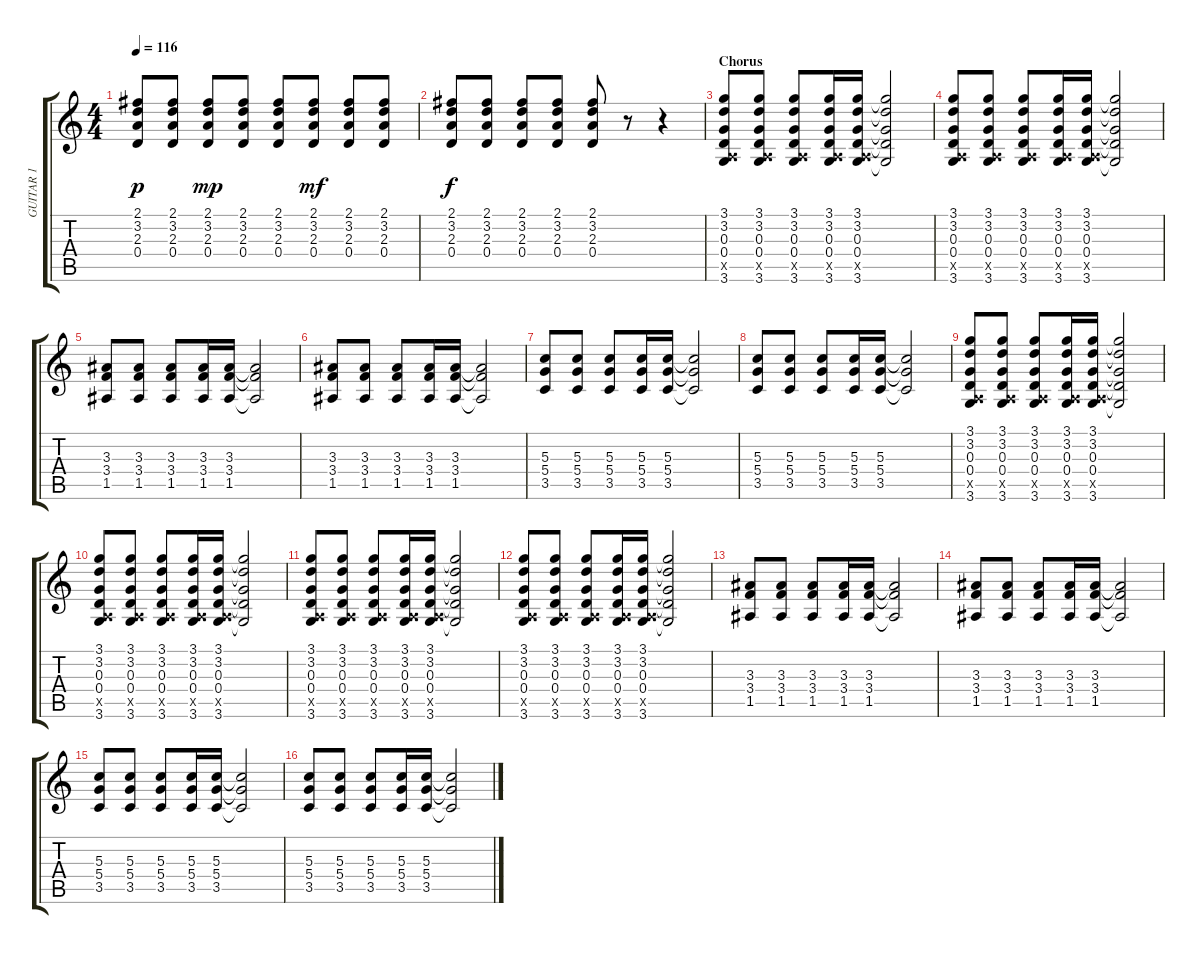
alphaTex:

\track ("GUITAR 1" "GUITAR 1") {instrument electricguitarclean}
\staff {score tabs}
\tuning (E4 B3 G3 D3 A2 E2) {hide}
\ts (4 4)
\tempo 116
\clef g2
\ks c
(2.1 3.2 2.3 0.4).8{dy p} (2.1 3.2 2.3 0.4).8 (2.1 3.2 2.3 0.4).8{dy mp} (2.1 3.2 2.3 0.4).8 (2.1 3.2 2.3 0.4).8 (2.1 3.2 2.3 0.4).8{dy mf} (2.1 3.2 2.3 0.4).8 (2.1 3.2 2.3 0.4).8 |
(2.1 3.2 2.3 0.4).8{dy f} (2.1 3.2 2.3 0.4).8 (2.1 3.2 2.3 0.4).8 (2.1 3.2 2.3 0.4).8 (2.1 3.2 2.3 0.4).8 r.8 r.4 |
\section ("" "Chorus")
(3.1 3.2 0.3 0.4 0.5{x} 3.6).8 (3.1 3.2 0.3 0.4 0.5{x} 3.6).8 (3.1 3.2 0.3 0.4 0.5{x} 3.6).8 (3.1 3.2 0.3 0.4 0.5{x} 3.6).16 (3.1 3.2 0.3 0.4 0.5{x} 3.6).16 (3.1{t} 3.2{t} 0.3{t} 0.4{t} 3.6{t}).2 |
(3.1 3.2 0.3 0.4 0.5{x} 3.6).8 (3.1 3.2 0.3 0.4 0.5{x} 3.6).8 (3.1 3.2 0.3 0.4 0.5{x} 3.6).8 (3.1 3.2 0.3 0.4 0.5{x} 3.6).16 (3.1 3.2 0.3 0.4 0.5{x} 3.6).16 (3.1{t} 3.2{t} 0.3{t} 0.4{t} 3.6{t}).2 |
(3.3 3.4 1.5).8 (3.3 3.4 1.5).8 (3.3 3.4 1.5).8 (3.3 3.4 1.5).16 (3.3 3.4 1.5).16 (3.3{t} 3.4{t} 1.5{t}).2 |
(3.3 3.4 1.5).8 (3.3 3.4 1.5).8 (3.3 3.4 1.5).8 (3.3 3.4 1.5).16 (3.3 3.4 1.5).16 (3.3{t} 3.4{t} 1.5{t}).2 |
(5.3 5.4 3.5).8 (5.3 5.4 3.5).8 (5.3 5.4 3.5).8 (5.3 5.4 3.5).16 (5.3 5.4 3.5).16 (5.3{t} 5.4{t} 3.5{t}).2 |
(5.3 5.4 3.5).8 (5.3 5.4 3.5).8 (5.3 5.4 3.5).8 (5.3 5.4 3.5).16 (5.3 5.4 3.5).16 (5.3{t} 5.4{t} 3.5{t}).2 |
(3.1 3.2 0.3 0.4 0.5{x} 3.6).8 (3.1 3.2 0.3 0.4 0.5{x} 3.6).8 (3.1 3.2 0.3 0.4 0.5{x} 3.6).8 (3.1 3.2 0.3 0.4 0.5{x} 3.6).16 (3.1 3.2 0.3 0.4 0.5{x} 3.6).16 (3.1{t} 3.2{t} 0.3{t} 0.4{t} 3.6{t}).2 |
(3.1 3.2 0.3 0.4 0.5{x} 3.6).8 (3.1 3.2 0.3 0.4 0.5{x} 3.6).8 (3.1 3.2 0.3 0.4 0.5{x} 3.6).8 (3.1 3.2 0.3 0.4 0.5{x} 3.6).16 (3.1 3.2 0.3 0.4 0.5{x} 3.6).16 (3.1{t} 3.2{t} 0.3{t} 0.4{t} 3.6{t}).2 |
(3.1 3.2 0.3 0.4 0.5{x} 3.6).8 (3.1 3.2 0.3 0.4 0.5{x} 3.6).8 (3.1 3.2 0.3 0.4 0.5{x} 3.6).8 (3.1 3.2 0.3 0.4 0.5{x} 3.6).16 (3.1 3.2 0.3 0.4 0.5{x} 3.6).16 (3.1{t} 3.2{t} 0.3{t} 0.4{t} 3.6{t}).2 |
(3.1 3.2 0.3 0.4 0.5{x} 3.6).8 (3.1 3.2 0.3 0.4 0.5{x} 3.6).8 (3.1 3.2 0.3 0.4 0.5{x} 3.6).8 (3.1 3.2 0.3 0.4 0.5{x} 3.6).16 (3.1 3.2 0.3 0.4 0.5{x} 3.6).16 (3.1{t} 3.2{t} 0.3{t} 0.4{t} 3.6{t}).2 |
(3.3 3.4 1.5).8 (3.3 3.4 1.5).8 (3.3 3.4 1.5).8 (3.3 3.4 1.5).16 (3.3 3.4 1.5).16 (3.3{t} 3.4{t} 1.5{t}).2 |
(3.3 3.4 1.5).8 (3.3 3.4 1.5).8 (3.3 3.4 1.5).8 (3.3 3.4 1.5).16 (3.3 3.4 1.5).16 (3.3{t} 3.4{t} 1.5{t}).2 |
(5.3 5.4 3.5).8 (5.3 5.4 3.5).8 (5.3 5.4 3.5).8 (5.3 5.4 3.5).16 (5.3 5.4 3.5).16 (5.3{t} 5.4{t} 3.5{t}).2 |
(5.3 5.4 3.5).8 (5.3 5.4 3.5).8 (5.3 5.4 3.5).8 (5.3 5.4 3.5).16 (5.3 5.4 3.5).16 (5.3{t} 5.4{t} 3.5{t}).2
